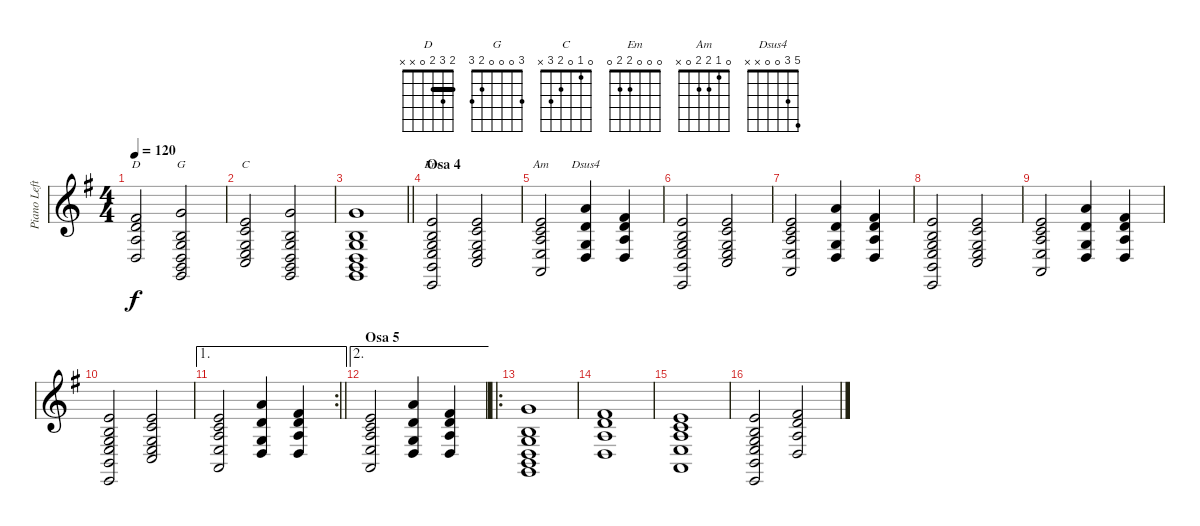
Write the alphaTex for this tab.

\track ("Piano Left Hand" "Piano Left") {instrument acousticgrandpiano}
\staff {score}
\tuning (E4 B3 G3 D3 A2 E2) {hide}
\chord ("D" 2 3 2 0 x x) {barre 2}
\chord ("G" 3 0 0 0 2 3)
\chord ("C" 0 1 0 2 3 x)
\chord ("Em" 0 0 0 2 2 0)
\chord ("Am" 0 1 2 2 0 x)
\chord ("Dsus4" 5 3 0 0 x x)
\ts (4 4)
\tempo 120
\clef g2
\ks g
(2.1 3.2 2.3 0.4).2{ch "D" dy f} (3.1 0.2 0.3 0.4 2.5 3.6).2{ch "G"} |
(0.1 1.2 0.3 2.4 3.5).2{ch "C"} (3.1 0.2 0.3 0.4 2.5 3.6).2 |
\barLineRight lightlight
(3.1 0.2 0.3 0.4 2.5 3.6).1 |
\section ("" "Osa 4")
(0.1 0.2 0.3 2.4 2.5 0.6).2{ch "Em"} (0.1 1.2 0.3 2.4 3.5).2 |
(0.1 1.2 2.3 2.4 0.5).2{ch "Am"} (5.1 3.2 0.3 0.4).4{ch "Dsus4"} (2.1 3.2 2.3 0.4).4 |
(0.1 0.2 0.3 2.4 2.5 0.6).2 (0.1 1.2 0.3 2.4 3.5).2 |
(0.1 1.2 2.3 2.4 0.5).2 (5.1 3.2 0.3 0.4).4 (2.1 3.2 2.3 0.4).4 |
(0.1 0.2 0.3 2.4 2.5 0.6).2 (0.1 1.2 0.3 2.4 3.5).2 |
(0.1 1.2 2.3 2.4 0.5).2 (5.1 3.2 0.3 0.4).4 (2.1 3.2 2.3 0.4).4 |
(0.1 0.2 0.3 2.4 2.5 0.6).2 (0.1 1.2 0.3 2.4 3.5).2 |
\ae 1
\rc 2
\barLineRight lightlight
(0.1 1.2 2.3 2.4 0.5).2 (5.1 3.2 0.3 0.4).4 (2.1 3.2 2.3 0.4).4 |
\ae 2
\section ("" "Osa 5")
(0.1 1.2 2.3 2.4 0.5).2 (5.1 3.2 0.3 0.4).4 (2.1 3.2 2.3 0.4).4 |
\ro
(3.1 0.2 0.3 0.4 2.5 3.6).1 |
(2.1 3.2 2.3 0.4).1 |
(0.1 1.2 2.3 2.4 0.5).1 |
(0.1 0.2 0.3 2.4 2.5 0.6).2 (2.1 3.2 2.3 0.4).2
